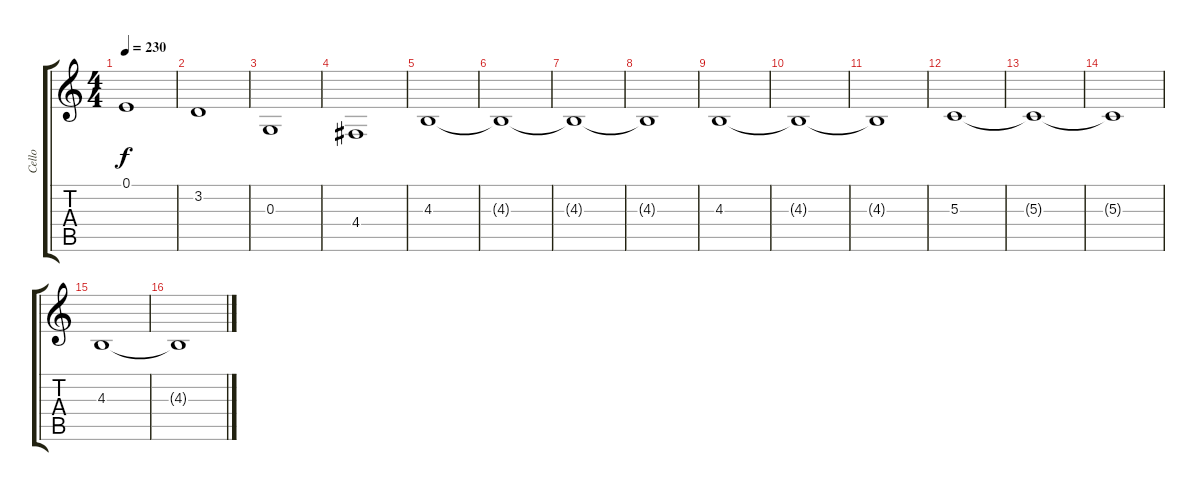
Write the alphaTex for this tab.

\track ("Cello" "Cello") {instrument cello}
\staff {score tabs}
\tuning (E4 B3 G3 D3 A2 E2) {hide}
\ts (4 4)
\tempo 230
\clef g2
\ks c
0.1.1{dy f} |
3.2.1 |
0.3.1 |
4.4.1 |
4.3.1 |
4.3{t}.1 |
4.3{t}.1 |
4.3{t}.1 |
4.3.1 |
4.3{t}.1 |
4.3{t}.1 |
5.3.1 |
5.3{t}.1 |
5.3{t}.1 |
4.3.1 |
4.3{t}.1
